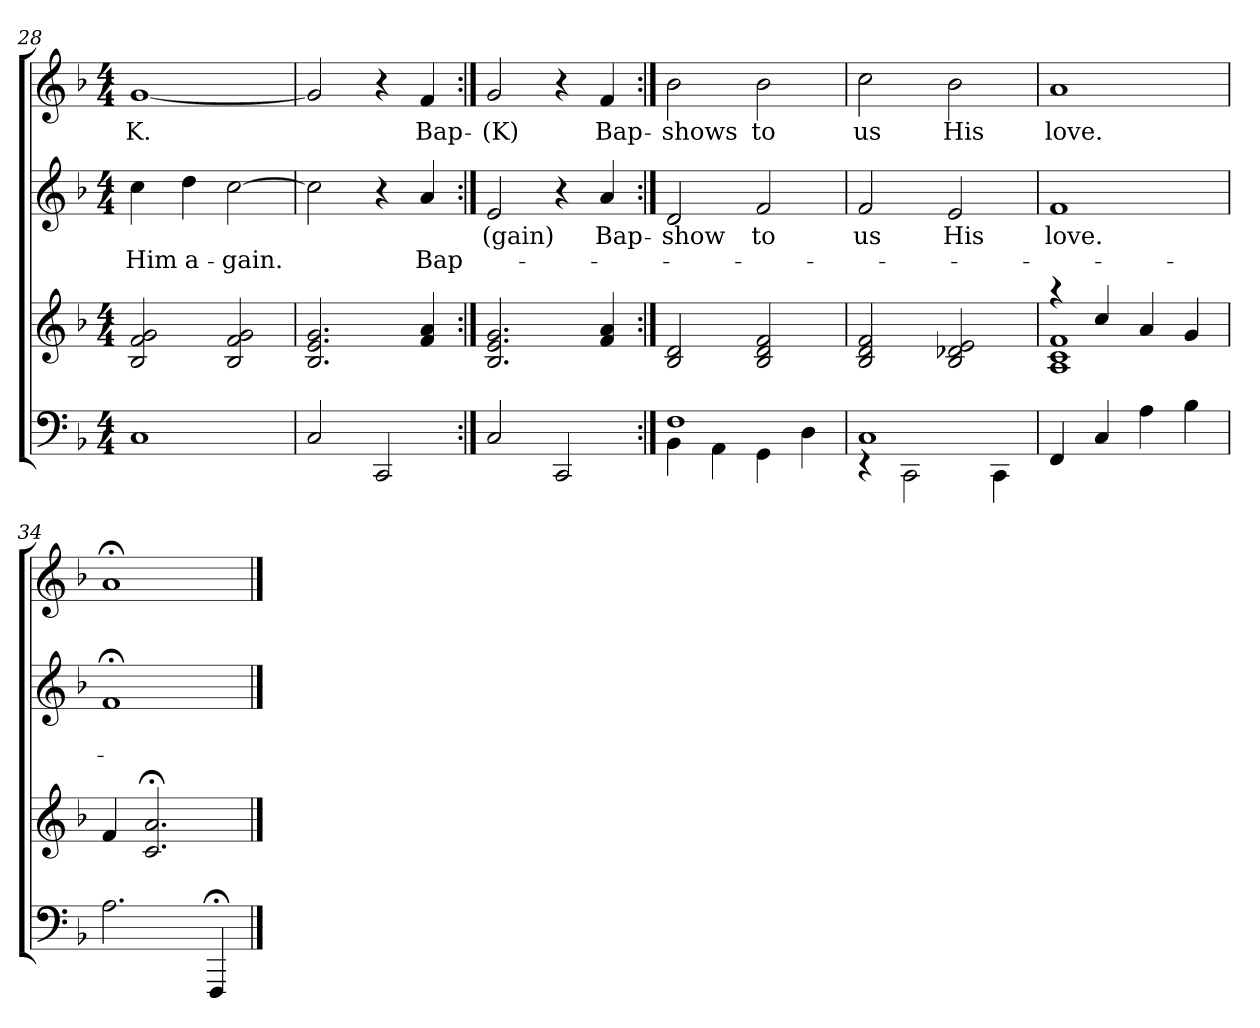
**kern	**kern	**kern	**text	**text	**kern	**text
*part3	*part3	*part2	*part2	*part2	*part1	*part1
*staff4	*staff3	*staff2	*staff2	*staff2	*staff1	*staff1
*clefF4	*clefG2	*clefG2	*	*	*clefG2	*
*k[b-]	*k[b-]	*k[b-]	*	*	*k[b-]	*
*F:	*F:	*F:	*	*	*F:	*
*M4/4	*M4/4	*M4/4	*	*	*M4/4	*
=28	=28	=28	=28	=28	=28	=28
!	!	!	!	!LO:LY:b	!	!
!	!	!	!	!	!	!LO:LY:b
1C	2B-/ 2f/ 2g/	4cc\	.	Him	[1g	-K.
!	!	!	!	!LO:LY:b	!	!
.	.	4dd\	.	a-	.	.
!	!	!	!	!LO:LY:b	!	!
.	2B-/ 2f/ 2g/	[2cc\	.	-gain.	.	.
=29	=29	=29	=29	=29	=29	=29
2C/	2.B-/ 2.e/ 2.g/	2cc\]	.	.	2g/]	.
2CC/	.	4r	.	.	4r	.
!	!	!	!	!LO:LY:b	!	!
!	!	!	!	!	!	!LO:LY:b
.	4f/ 4a/	4a/	.	Bap-	4f/	Bap-
!!LO:LB:g=z
=30:|!	=30:|!	=30:|!	=30:|!	=30:|!	=30:|!	=30:|!
!	!	!	!LO:LY:b	!	!	!
!	!	!	!	!	!	!LO:LY:b
2C/	2.B-/ 2.e/ 2.g/	2e/	(gain)	.	2g/	-(K)
!	!	!	!LO:LY:b	!	!	!
!	!	!	!	!	!	!LO:LY:b
2CC/	.	4r	.	.	4r	.
!	!	!	!LO:LY:b	!	!	!
!	!	!	!	!	!	!LO:LY:b
.	4f/ 4a/	4a/	Bap-	.	4f/	Bap-
=31:|!	=31:|!	=31:|!	=31:|!	=31:|!	=31:|!	=31:|!
*^	*	*	*	*	*	*
!	!	!	!	!LO:LY:b	!	!	!
!	!	!	!	!	!	!	!LO:LY:b
1F	4BB-\	2B-/ 2d/	2d/	show	.	2b-\	-shows
.	4AA\	.	.	.	.	.	.
!	!	!	!	!LO:LY:b	!	!	!
!	!	!	!	!	!	!	!LO:LY:b
.	4GG\	2B-/ 2d/ 2f/	2f/	to	.	2b-\	to
.	4D\	.	.	.	.	.	.
=32	=32	=32	=32	=32	=32	=32	=32
!	!	!	!	!LO:LY:b	!	!	!
!	!	!	!	!	!	!	!LO:LY:b
1C	4rEE	2B-/ 2d/ 2f/	2f/	us	.	2cc\	us
.	2CC\	.	.	.	.	.	.
!	!	!	!	!LO:LY:b	!	!	!
!	!	!	!	!	!	!	!LO:LY:b
.	.	2B-/ 2d-X/ 2e/	2e/	His	.	2b-\	His
.	4CC\	.	.	.	.	.	.
*v	*v	*	*	*	*	*	*
=33	=33	=33	=33	=33	=33	=33
*	*^	*	*	*	*	*
*^	*	*	*	*	*	*	*
!	!	!	!	!	!LO:LY:b	!	!	!
*v	*v	*	*	*	*	*	*	*
*^	*	*	*	*	*	*	*
!	!	!	!	!	!	!	!	!LO:LY:b
*v	*v	*	*	*	*	*	*	*
4FF/	4raa	1A 1c 1f	1f	love.	.	1a	love.
4C/	4cc/	.	.	.	.	.	.
4A\	4a/	.	.	.	.	.	.
4B-\	4g/	.	.	.	.	.	.
*	*v	*v	*	*	*	*	*
=34	=34	=34	=34	=34	=34	=34
2.A\	4f/	1f;<	.	.	1a;	.
.	2.c/;< 2.a/;<	.	.	.	.	.
4FFF;/	.	.	.	.	.	.
==	==	==	==	==	==	==
*-	*-	*-	*-	*-	*-	*-
